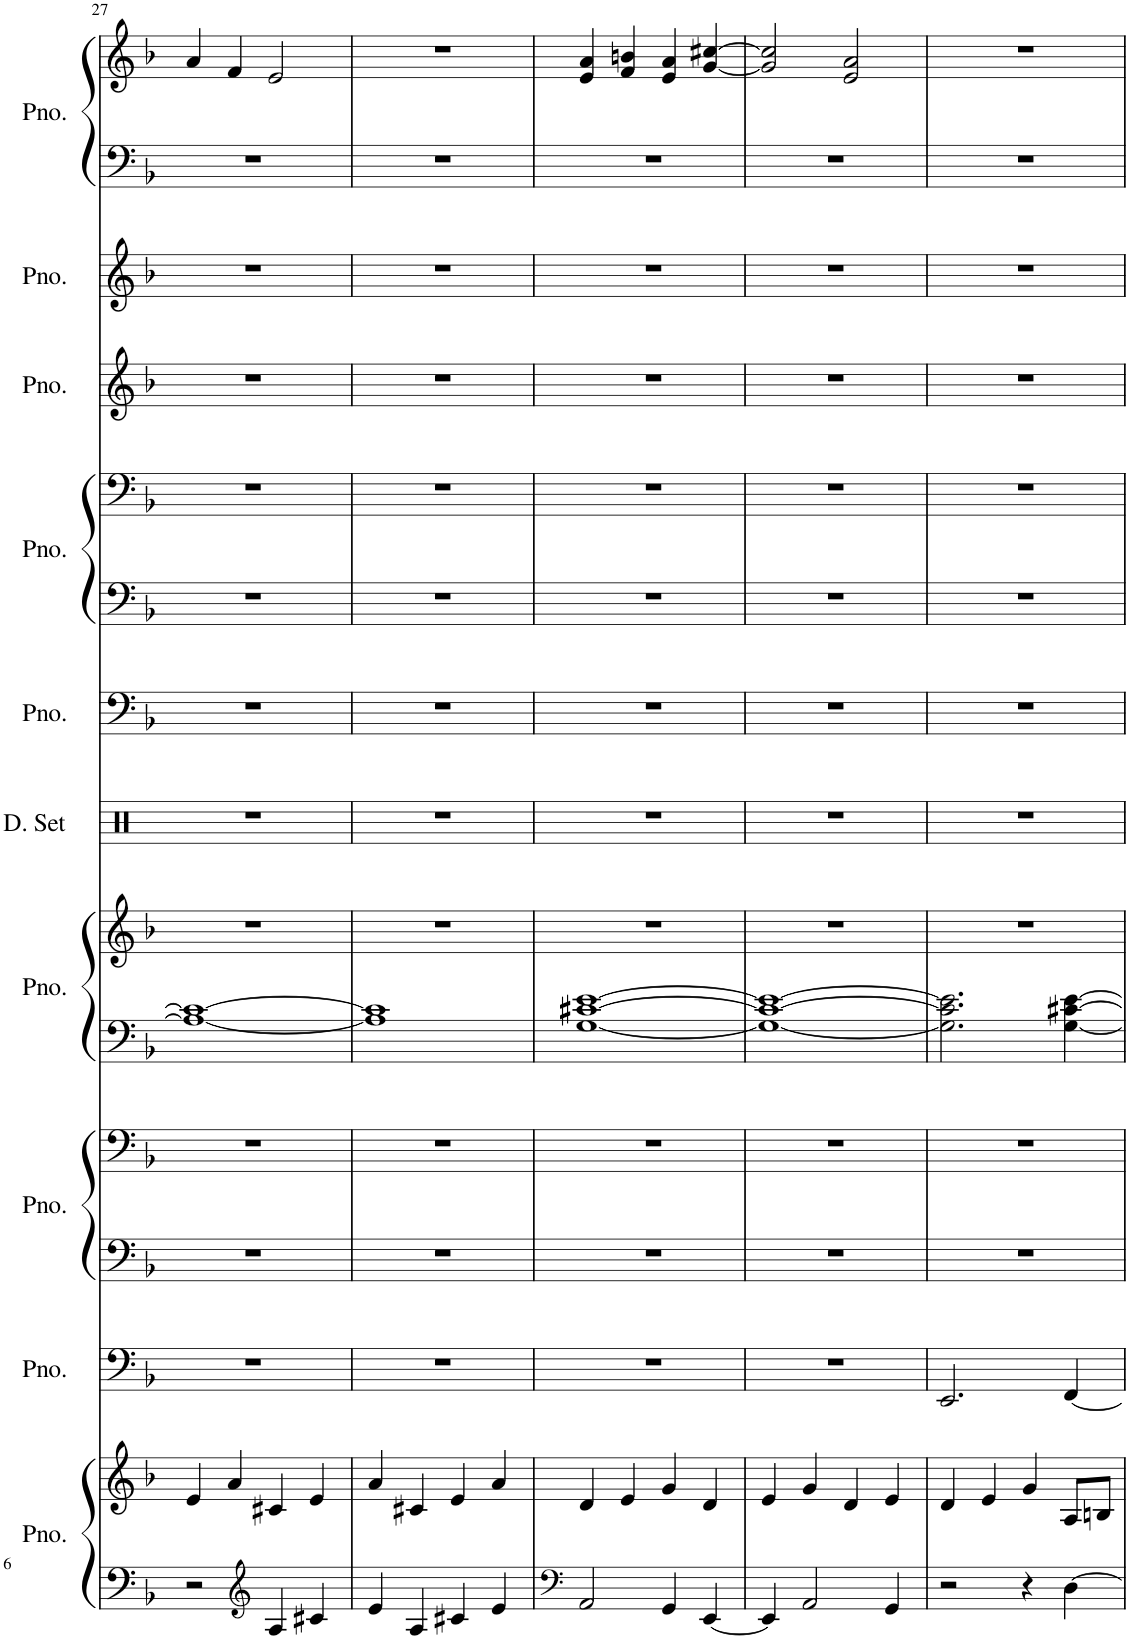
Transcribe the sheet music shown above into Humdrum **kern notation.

**kern	**kern	**kern	**kern	**kern	**kern	**kern	**kern	**kern	**kern	**kern	**kern	**kern	**kern	**kern
*part10	*part10	*part9	*part8	*part8	*part7	*part7	*part6	*part5	*part4	*part4	*part3	*part2	*part1	*part1
*staff15	*staff14	*staff13	*staff12	*staff11	*staff10	*staff9	*staff8	*staff7	*staff6	*staff5	*staff4	*staff3	*staff2	*staff1
*I"Piano, Pf.	*	*I"Piano, Cb.	*I"Piano, Vla.	*	*I"Piano, Vl.I	*	*I"Drumset, Perc.	*I"Piano, Tp.	*I"Piano, Hn.I	*	*I"Piano, Tr.	*I"Piano, Harp	*I"Piano, Fl.	*
*I'Pno.	*	*I'Pno.	*I'Pno.	*	*I'Pno.	*	*I'D. Set	*I'Pno.	*I'Pno.	*	*I'Pno.	*I'Pno.	*I'Pno.	*
!!LO:PB:g=z
*clefF4	*clefG2	*clefF4	*clefF4	*clefF4	*clefF4	*clefG2	*clefX	*clefF4	*clefF4	*clefF4	*clefG2	*clefG2	*clefF4	*clefG2
*k[b-]	*k[b-]	*k[b-]	*k[b-]	*k[b-]	*k[b-]	*k[b-]	*k[]	*k[b-]	*k[b-]	*k[b-]	*k[b-]	*k[b-]	*k[b-]	*k[b-]
*M4/4	*M4/4	*M4/4	*M4/4	*M4/4	*M4/4	*M4/4	*M4/4	*M4/4	*M4/4	*M4/4	*M4/4	*M4/4	*M4/4	*M4/4
=27	=27	=27	=27	=27	=27	=27	=27	=27	=27	=27	=27	=27	=27	=27
2r	4e/	1r	1r	1r	1A_ 1c#_	1r	1r	1r	1r	1r	1r	1r	1r	4a/
.	4a/	.	.	.	.	.	.	.	.	.	.	.	.	4f/
*clefG2	*	*	*	*	*	*	*	*	*	*	*	*	*	*
4A/	4c#X/	.	.	.	.	.	.	.	.	.	.	.	.	2e/
4c#X/	4e/	.	.	.	.	.	.	.	.	.	.	.	.	.
=28	=28	=28	=28	=28	=28	=28	=28	=28	=28	=28	=28	=28	=28	=28
4e/	4a/	1r	1r	1r	1A] 1c#]	1r	1r	1r	1r	1r	1r	1r	1r	1r
4A/	4c#X/	.	.	.	.	.	.	.	.	.	.	.	.	.
4c#X/	4e/	.	.	.	.	.	.	.	.	.	.	.	.	.
4e/	4a/	.	.	.	.	.	.	.	.	.	.	.	.	.
=29	=29	=29	=29	=29	=29	=29	=29	=29	=29	=29	=29	=29	=29	=29
*clefF4	*	*	*	*	*	*	*	*	*	*	*	*	*	*
2AA/	4d/	1r	1r	1r	[1G [1c#X [1e	1r	1r	1r	1r	1r	1r	1r	1r	4e/ 4a/
.	4e/	.	.	.	.	.	.	.	.	.	.	.	.	4f/ 4bn/
4GG/	4g/	.	.	.	.	.	.	.	.	.	.	.	.	4e/ 4a/
[4EE/	4d/	.	.	.	.	.	.	.	.	.	.	.	.	[4g/ [4cc#X/
=30	=30	=30	=30	=30	=30	=30	=30	=30	=30	=30	=30	=30	=30	=30
4EE/]	4e/	1r	1r	1r	1G_ 1c#_ 1e_	1r	1r	1r	1r	1r	1r	1r	1r	2g/] 2cc#/]
2AA/	4g/	.	.	.	.	.	.	.	.	.	.	.	.	.
.	4d/	.	.	.	.	.	.	.	.	.	.	.	.	2e/ 2a/
4GG/	4e/	.	.	.	.	.	.	.	.	.	.	.	.	.
=31	=31	=31	=31	=31	=31	=31	=31	=31	=31	=31	=31	=31	=31	=31
2r	4d/	2.EE/	1r	1r	2.G\] 2.c#\] 2.e\]	1r	1r	1r	1r	1r	1r	1r	1r	1r
.	4e/	.	.	.	.	.	.	.	.	.	.	.	.	.
4r	4g/	.	.	.	.	.	.	.	.	.	.	.	.	.
[4D\	8A/L	[4FF/	.	.	[4G\ [4c#X\ [4e\	.	.	.	.	.	.	.	.	.
.	8Bn/J	.	.	.	.	.	.	.	.	.	.	.	.	.
=	=	=	=	=	=	=	=	=	=	=	=	=	=	=
*-	*-	*-	*-	*-	*-	*-	*-	*-	*-	*-	*-	*-	*-	*-
